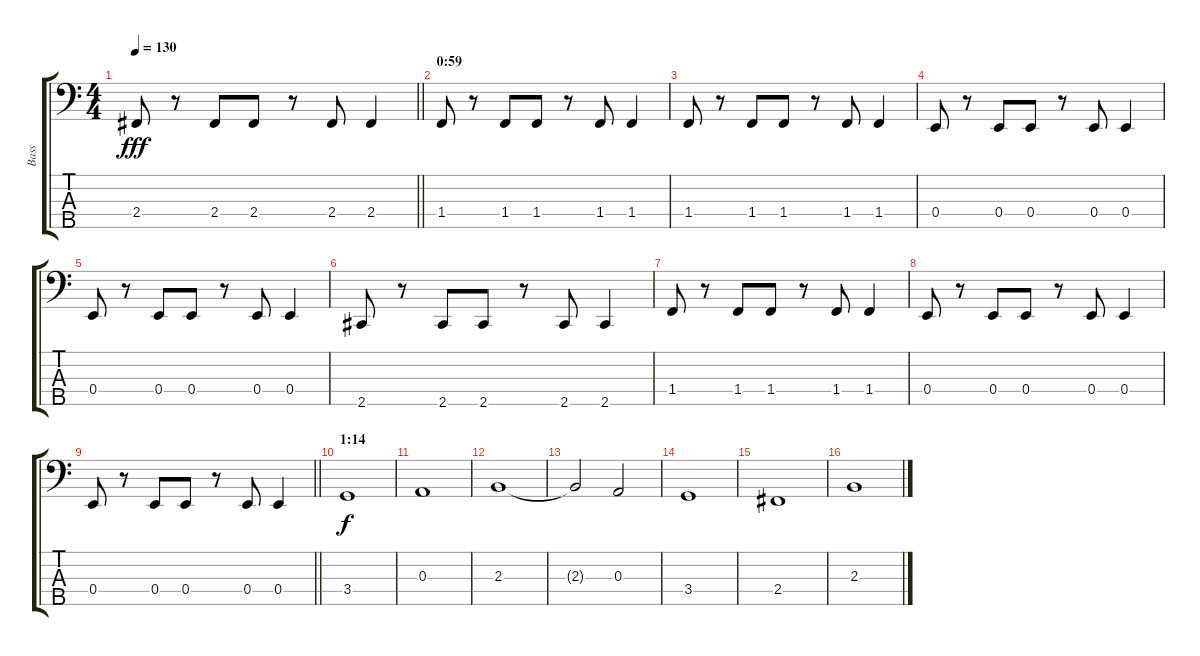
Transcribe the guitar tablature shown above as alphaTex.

\track ("Bass" "Bass") {instrument electricbassfinger}
\staff {score tabs}
\tuning (G2 D2 A1 E1 B0) {hide}
\ts (4 4)
\tempo 130
\clef f4
\barLineRight lightlight
\ks c
2.4.8{dy fff} r.8 2.4.8 2.4.8 r.8 2.4.8 2.4.4 |
\section ("" "0:59")
1.4.8 r.8 1.4.8 1.4.8 r.8 1.4.8 1.4.4 |
1.4.8 r.8 1.4.8 1.4.8 r.8 1.4.8 1.4.4 |
0.4.8 r.8 0.4.8 0.4.8 r.8 0.4.8 0.4.4 |
0.4.8 r.8 0.4.8 0.4.8 r.8 0.4.8 0.4.4 |
2.5.8 r.8 2.5.8 2.5.8 r.8 2.5.8 2.5.4 |
1.4.8 r.8 1.4.8 1.4.8 r.8 1.4.8 1.4.4 |
0.4.8 r.8 0.4.8 0.4.8 r.8 0.4.8 0.4.4 |
\barLineRight lightlight
0.4.8 r.8 0.4.8 0.4.8 r.8 0.4.8 0.4.4 |
\section ("" "1:14")
3.4.1{dy f} |
0.3.1 |
2.3.1 |
2.3{t}.2 0.3.2 |
3.4.1 |
2.4.1 |
2.3.1
